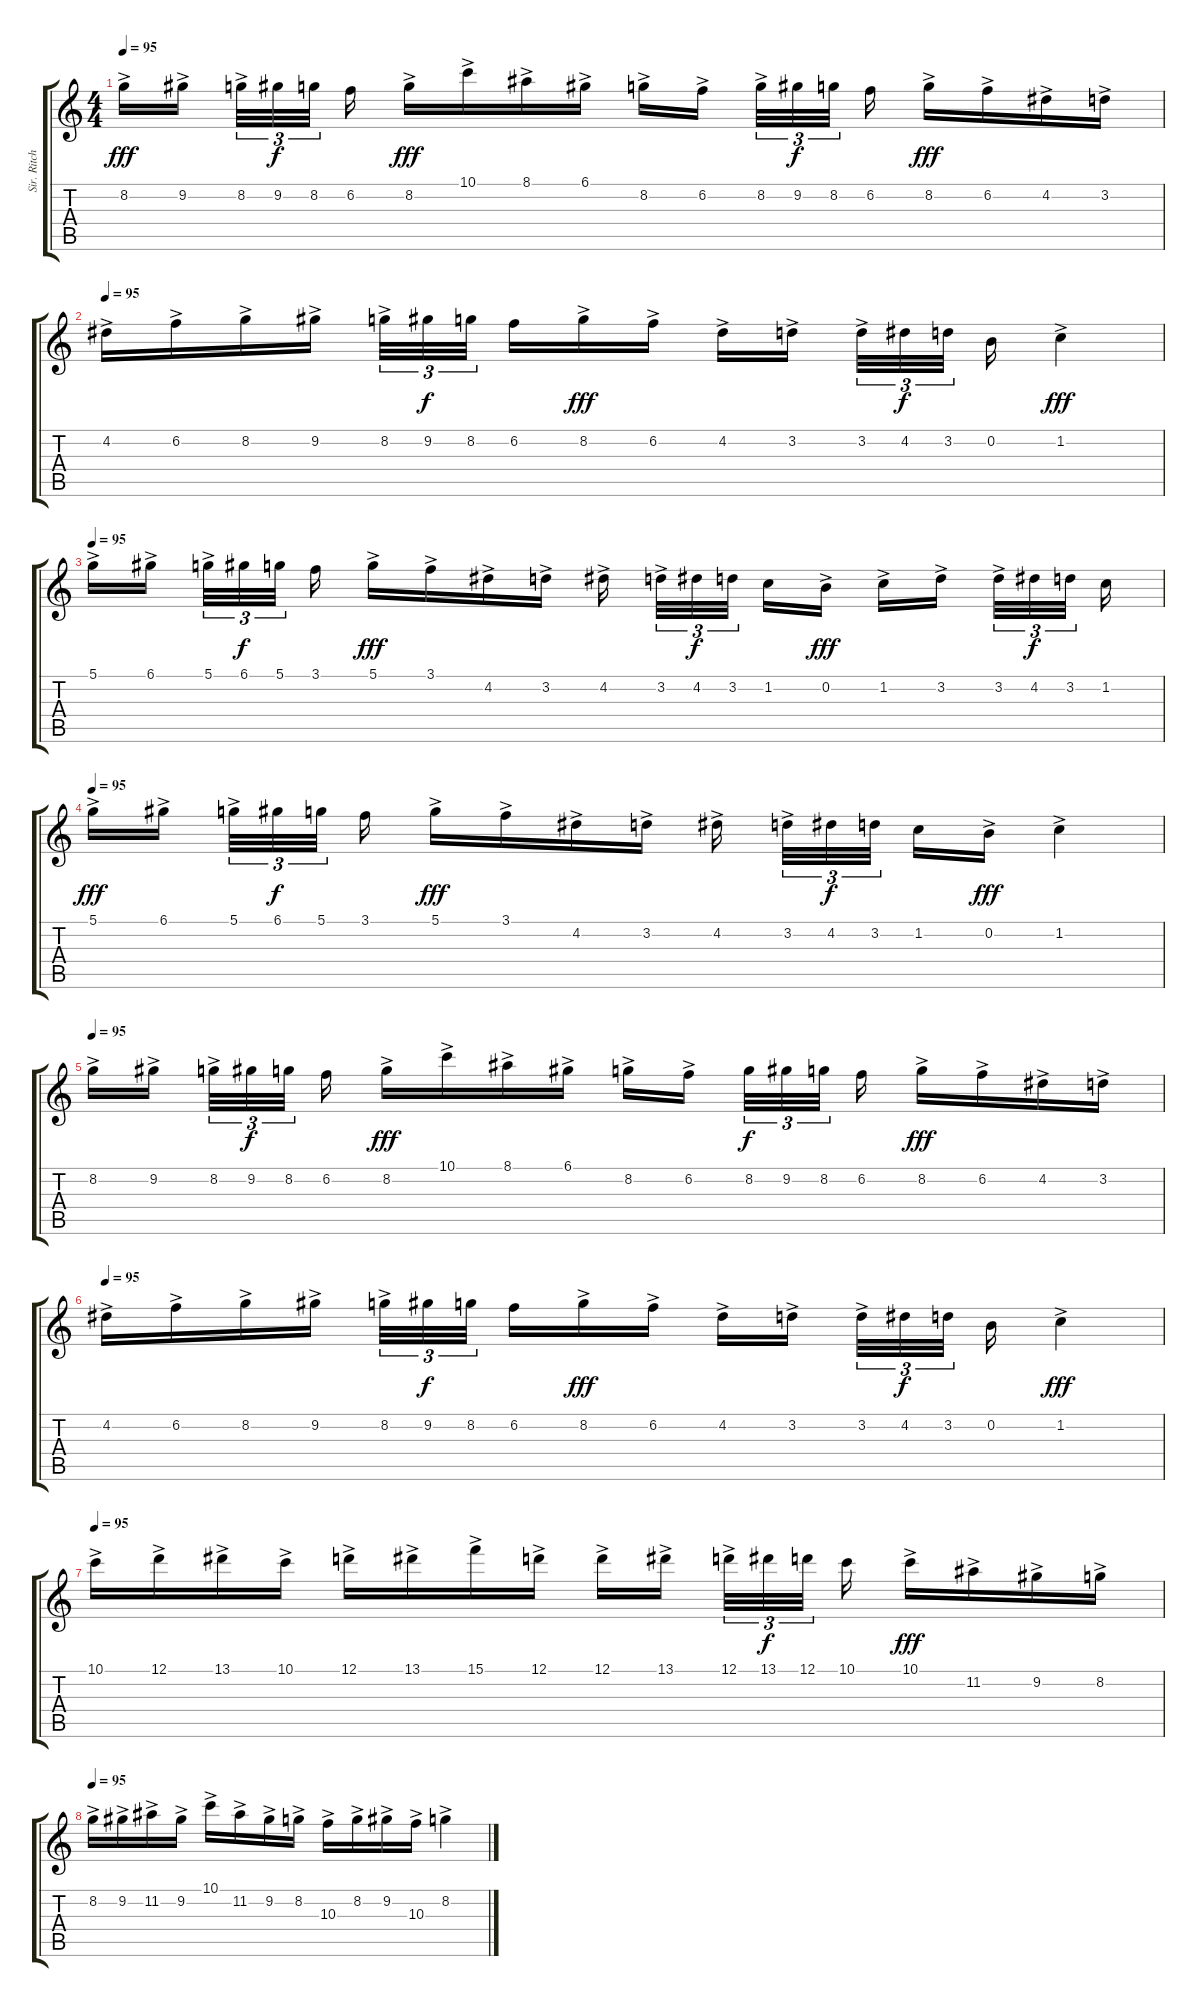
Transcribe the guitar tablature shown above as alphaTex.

\track ("Sir. Ritchie Blackmore" "Sir. Ritch") {instrument acousticguitarsteel}
\staff {score tabs}
\tuning (D4 B3 G3 C3 G2 D2) {hide}
\ts (4 4)
\tempo 95
\clef g2
\ks c
8.2{ac}.16{dy fff} 9.2{ac}.16 8.2{ac}.32{tu (3 2)} 9.2.32{tu (3 2) dy f} 8.2.32{tu (3 2)} 6.2.16 8.2{ac}.16{dy fff} 10.1{ac}.16 8.1{ac}.16 6.1{ac}.16 8.2{ac}.16 6.2{ac}.16 8.2{ac}.32{tu (3 2)} 9.2.32{tu (3 2) dy f} 8.2.32{tu (3 2)} 6.2.16 8.2{ac}.16{dy fff} 6.2{ac}.16 4.2{ac}.16 3.2{ac}.16 |
\tempo 95
4.2{ac}.16 6.2{ac}.16 8.2{ac}.16 9.2{ac}.16 8.2{ac}.32{tu (3 2)} 9.2.32{tu (3 2) dy f} 8.2.32{tu (3 2)} 6.2.16 8.2{ac}.16{dy fff} 6.2{ac}.16 4.2{ac}.16 3.2{ac}.16 3.2{ac}.32{tu (3 2)} 4.2.32{tu (3 2) dy f} 3.2.32{tu (3 2)} 0.2.16 1.2{ac}.4{dy fff} |
\tempo 95
5.1{ac}.16 6.1{ac}.16 5.1{ac}.32{tu (3 2)} 6.1.32{tu (3 2) dy f} 5.1.32{tu (3 2)} 3.1.16 5.1{ac}.16{dy fff} 3.1{ac}.16 4.2{ac}.16 3.2{ac}.16 4.2{ac}.16 3.2{ac}.32{tu (3 2)} 4.2.32{tu (3 2) dy f} 3.2.32{tu (3 2)} 1.2.16 0.2{ac}.16{dy fff} 1.2{ac}.16 3.2{ac}.16 3.2{ac}.32{tu (3 2)} 4.2.32{tu (3 2) dy f} 3.2.32{tu (3 2)} 1.2.16 |
\tempo 95
5.1{ac}.16{dy fff} 6.1{ac}.16 5.1{ac}.32{tu (3 2)} 6.1.32{tu (3 2) dy f} 5.1.32{tu (3 2)} 3.1.16 5.1{ac}.16{dy fff} 3.1{ac}.16 4.2{ac}.16 3.2{ac}.16 4.2{ac}.16 3.2{ac}.32{tu (3 2)} 4.2.32{tu (3 2) dy f} 3.2.32{tu (3 2)} 1.2.16 0.2{ac}.16{dy fff} 1.2{ac}.4 |
\tempo 95
8.2{ac}.16 9.2{ac}.16 8.2{ac}.32{tu (3 2)} 9.2.32{tu (3 2) dy f} 8.2.32{tu (3 2)} 6.2.16 8.2{ac}.16{dy fff} 10.1{ac}.16 8.1{ac}.16 6.1{ac}.16 8.2{ac}.16 6.2{ac}.16 8.2.32{tu (3 2) dy f} 9.2.32{tu (3 2)} 8.2.32{tu (3 2)} 6.2.16 8.2{ac}.16{dy fff} 6.2{ac}.16 4.2{ac}.16 3.2{ac}.16 |
\tempo 95
4.2{ac}.16 6.2{ac}.16 8.2{ac}.16 9.2{ac}.16 8.2{ac}.32{tu (3 2)} 9.2.32{tu (3 2) dy f} 8.2.32{tu (3 2)} 6.2.16 8.2{ac}.16{dy fff} 6.2{ac}.16 4.2{ac}.16 3.2{ac}.16 3.2{ac}.32{tu (3 2)} 4.2.32{tu (3 2) dy f} 3.2.32{tu (3 2)} 0.2.16 1.2{ac}.4{dy fff} |
\tempo 95
10.1{ac}.16 12.1{ac}.16 13.1{ac}.16 10.1{ac}.16 12.1{ac}.16 13.1{ac}.16 15.1{ac}.16 12.1{ac}.16 12.1{ac}.16 13.1{ac}.16 12.1{ac}.32{tu (3 2)} 13.1.32{tu (3 2) dy f} 12.1.32{tu (3 2)} 10.1.16 10.1{ac}.16{dy fff} 11.2{ac}.16 9.2{ac}.16 8.2{ac}.16 |
\tempo 95
8.2{ac}.16 9.2{ac}.16 11.2{ac}.16 9.2{ac}.16 10.1{ac}.16 11.2{ac}.16 9.2{ac}.16 8.2{ac}.16 10.3{ac}.16 8.2{ac}.16 9.2{ac}.16 10.3{ac}.16 8.2{ac}.4
